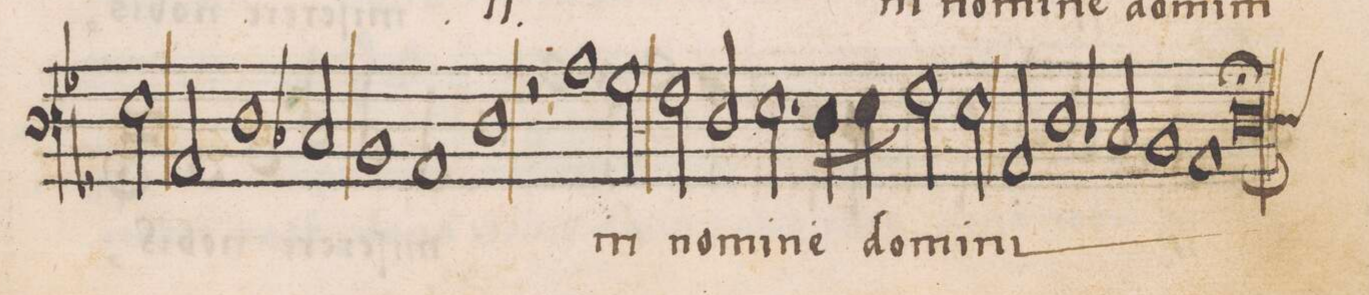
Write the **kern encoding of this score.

**kern	**text
*I"BASSVS	*
*clefF3	*
*k[b-B-]	*
*met(C|)	*
*M2/1	*
2G\	-ni
2C/	.
1F\	.
=108-	=108-
2E-X/	.
1D	.
=109-	=109-
1C	.
1F	.
=110-	=110-
2r	.
1c	in
2B-\	.
=111-	=111-
2A\	no-
2F/	-mi-
2.G\	-ne
8F\L	.
8G\J	.
=112-	=112-
2A\	do-
2G\	-mi-
2C/	-ni
1F\	.
=113-	=113-
2E-X/	.
1D	.
=114-	=114-
1C	.
*custos:F	*
1F;;	.
==	==
*-	*-
